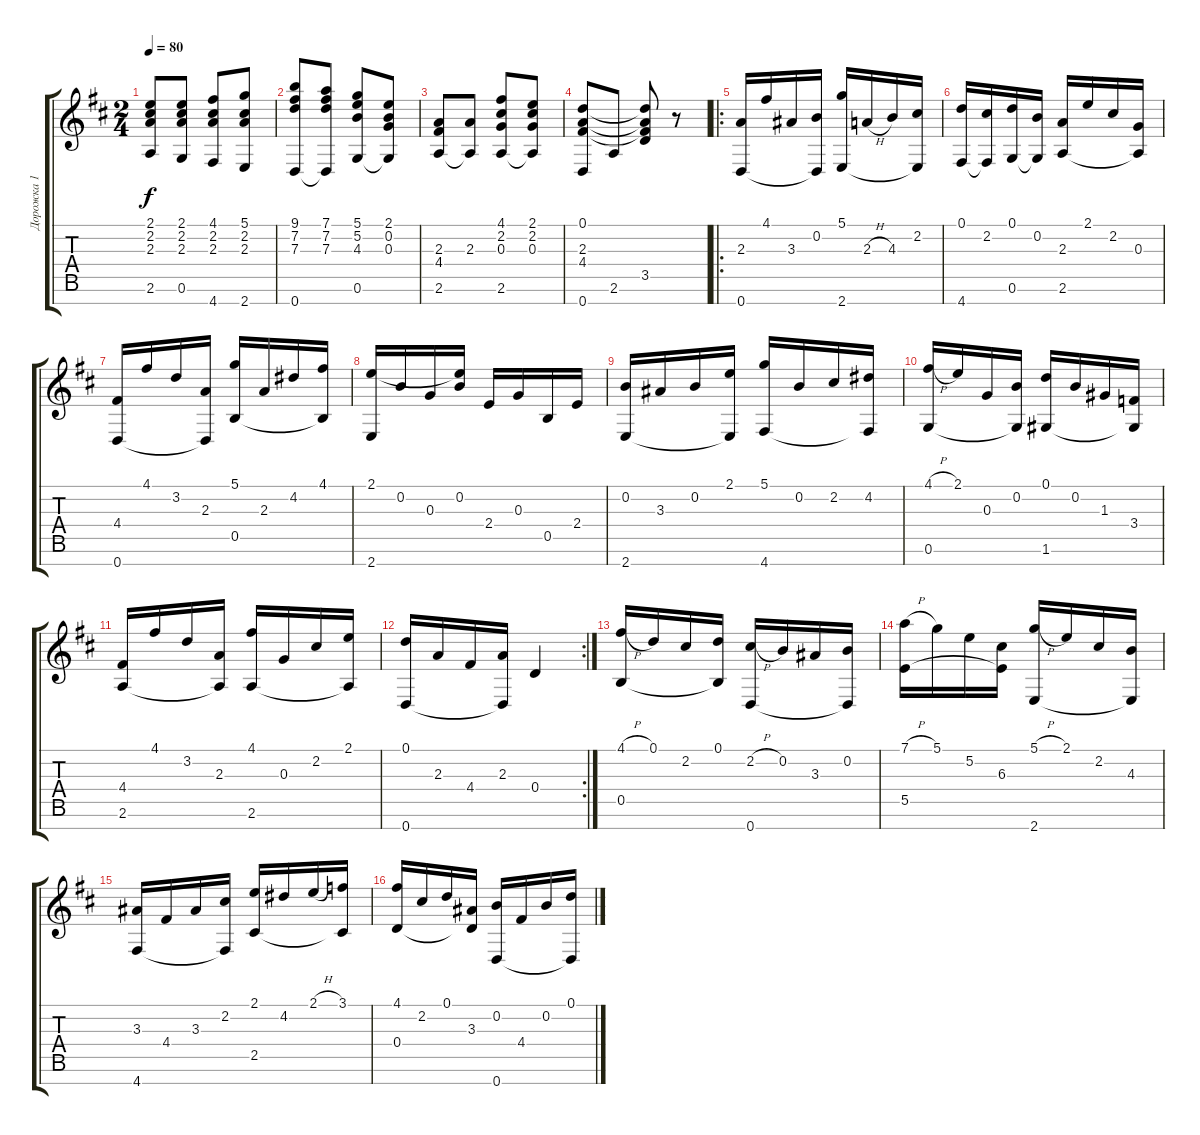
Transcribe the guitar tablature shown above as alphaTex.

\track ("Дорожка 1" "Дорожка 1") {instrument acousticguitarnylon}
\staff {score tabs}
\tuning (D4 B3 G3 D3 B2 G2 D2) {hide}
\ts (2 4)
\tempo 80
\clef g2
\ks bminor
(2.1 2.2 2.3 2.6).8{dy f} (2.1 2.2 2.3 0.6).8 (4.1 2.2 2.3 4.7).8 (5.1 2.2 2.3 2.7).8 |
(9.1 7.2 7.3 0.7).8 (7.1 7.2 7.3 0.7{t}).8 (5.1 5.2 4.3 0.6).8 (2.1 0.2 0.3 0.6{t}).8 |
(2.3 4.4 2.6).8 (2.3 2.6{t}).8 (4.1 2.2 0.3 2.6).8 (2.1 2.2 0.3 2.6{t}).8 |
(0.1 2.3 4.4 0.7).8 2.6.8 (0.1{t} 2.3{t} 4.4{t} 3.5).8 r.8 |
\ro
(2.3 0.7).16 4.1.16 3.3.16 (0.2 0.7{t}).16 (5.1 2.7).16 2.3{h}.16 4.3.16 (2.2 2.7{t}).16 |
(0.1 4.7).16 (2.2 4.7{t}).16 (0.1 0.6).16 (0.2 0.6{t}).16 (2.3 2.6).16 2.1.16 2.2.16 (0.3 2.6{t}).16 |
(4.4 0.7).16 4.1.16 3.2.16 (2.3 0.7{t}).16 (5.1 0.5).16 2.3.16 4.2.16 (4.1 0.5{t}).16 |
(2.1 2.7).16 0.2.16 0.3.16 (2.1{t} 0.2).16 2.4.16 0.3.16 0.5.16 2.4.16 |
(0.2 2.7).16 3.3.16 0.2.16 (2.1 2.7{t}).16 (5.1 4.7).16 0.2.16 2.2.16 (4.2 4.7{t}).16 |
(4.1{h} 0.6).16 2.1.16 0.3.16 (0.2 0.6{t}).16 (0.1 1.6).16 0.2.16 1.3.16 (3.4 1.6{t}).16 |
(4.4 2.6).16 4.1.16 3.2.16 (2.3 2.6{t}).16 (4.1 2.6).16 0.3.16 2.2.16 (2.1 2.6{t}).16 |
\rc 2
(0.1 0.7).16 2.3.16 4.4.16 (2.3 0.7{t}).16 0.4.4 |
(4.1{h} 0.5).16 0.1.16 2.2.16 (0.1 0.5{t}).16 (2.2{h} 0.7).16 0.2.16 3.3.16 (0.2 0.7{t}).16 |
(7.1{h} 5.5).16 5.1.16 5.2.16 (6.3 5.5{t}).16 (5.1{h} 2.7).16 2.1.16 2.2.16 (4.3 2.7{t}).16 |
(3.3 4.7).16 4.4.16 3.3.16 (2.2 4.7{t}).16 (2.1 2.5).16 4.2.16 2.1{h}.16 (3.1 2.5{t}).16 |
(4.1 0.4).16 2.2.16 0.1.16 (3.3 0.4{t}).16 (0.2 0.7).16 4.4.16 0.2.16 (0.1 0.7{t}).16
